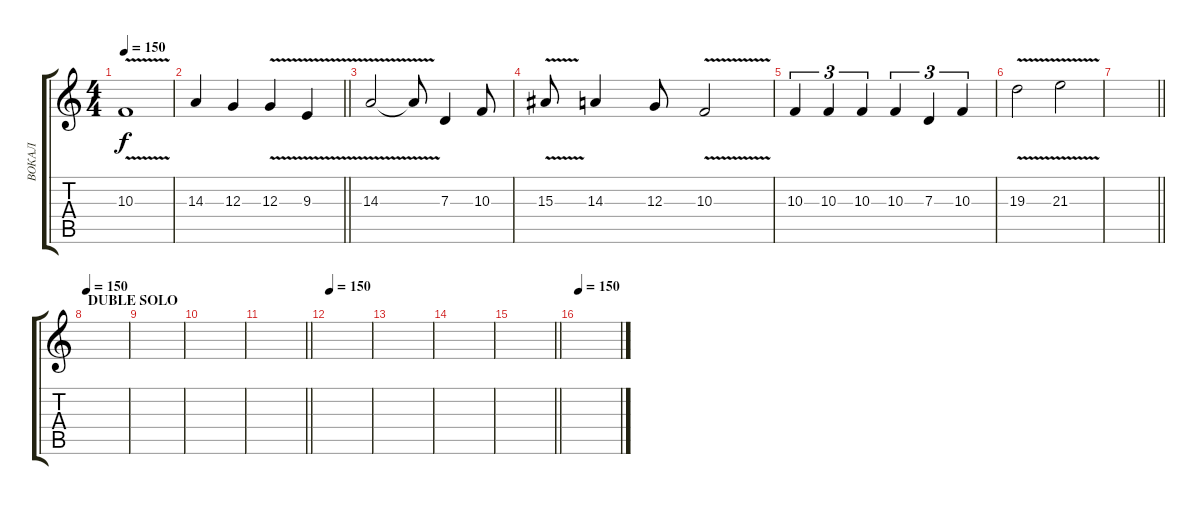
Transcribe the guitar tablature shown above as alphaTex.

\track ("ВОКАЛ" "ВОКАЛ") {instrument viola}
\staff {score tabs}
\tuning (E4 B3 G3 D3 A2 E2) {hide}
\ts (4 4)
\tempo 150
\clef g2
\ks c
10.3{v}.1{dy f} |
\barLineRight lightlight
14.3.4 12.3.4 12.3{v}.4 9.3{v}.4 |
14.3{v}.2 14.3{t}.8 7.3.4 10.3.8 |
15.3{v}.8 14.3.4 12.3.8 10.3{v}.2 |
10.3.4{tu (3 2)} 10.3.4{tu (3 2)} 10.3.4{tu (3 2)} 10.3.4{tu (3 2)} 7.3.4{tu (3 2)} 10.3.4{tu (3 2)} |
19.3{v}.2 21.3{v}.2 |
\barLineRight lightlight
|
\section ("" "DUBLE SOLO")
\tempo 150
|
|
|
\barLineRight lightlight
|
\tempo 150
|
|
|
\barLineRight lightlight
|
\tempo 150
